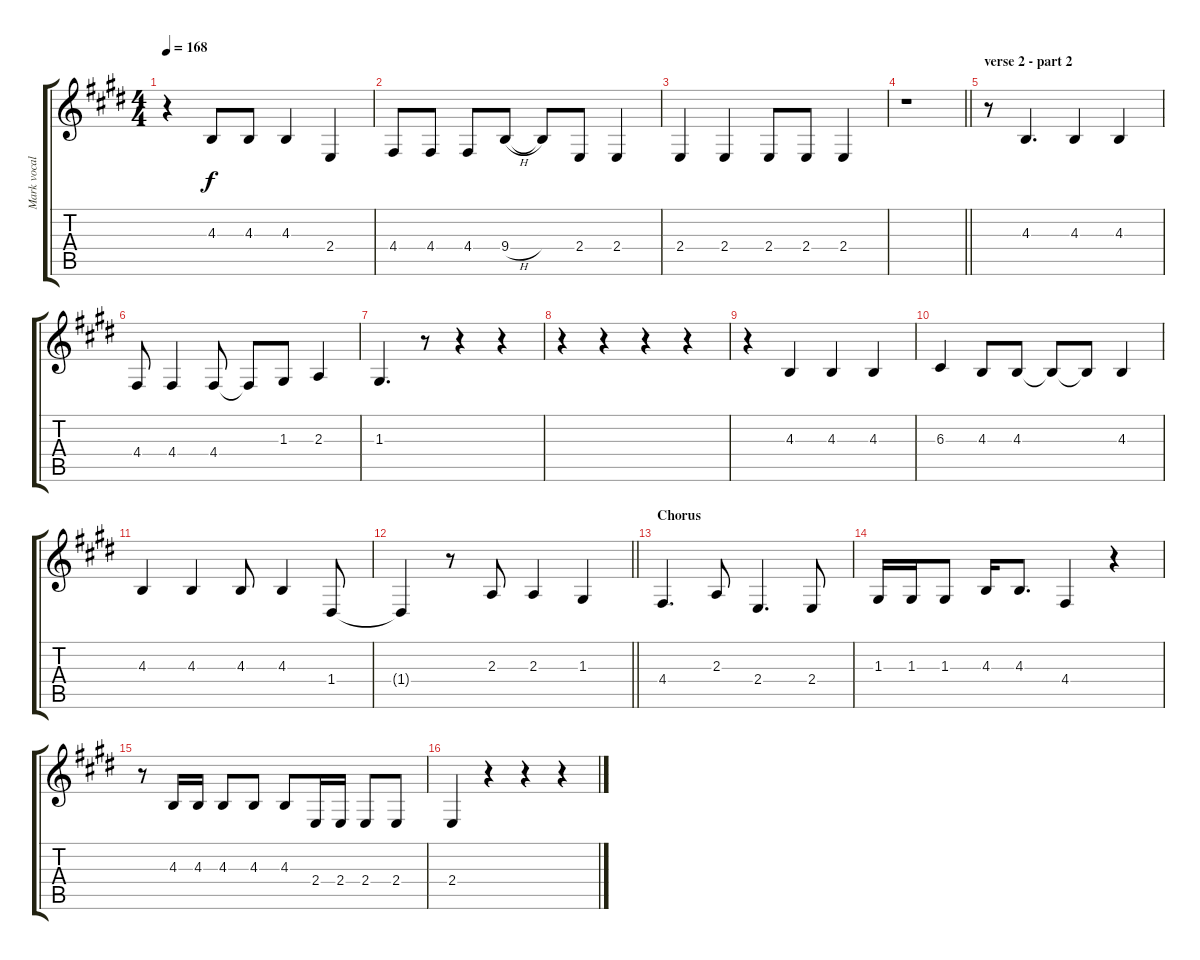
\track ("Mark vocals" "Mark vocal") {instrument altosax}
\staff {score tabs}
\tuning (E4 B3 G3 D3 A2 E2) {hide}
\ts (4 4)
\tempo 168
\clef g2
\ks e
r.4{dy f} 4.3.8 4.3.8 4.3.4 2.4.4 |
4.4.8 4.4.8 4.4.8 9.4{h}.8 9.4{t}.8 2.4.8 2.4.4 |
2.4.4 2.4.4 2.4.8 2.4.8 2.4.4 |
\barLineRight lightlight
r.1 |
\section ("" "verse 2 - part 2")
r.8 4.3.4{d} 4.3.4 4.3.4 |
4.4.8 4.4.4 4.4.8 4.4{t}.8 1.3.8 2.3.4 |
1.3.4{d} r.8 r.4 r.4 |
r.4 r.4 r.4 r.4 |
r.4 4.3.4 4.3.4 4.3.4 |
6.3.4 4.3.8 4.3.8 4.3{t}.8 4.3{t}.8 4.3.4 |
4.3.4 4.3.4 4.3.8 4.3.4 1.4.8 |
\barLineRight lightlight
1.4{t}.4 r.8 2.3.8 2.3.4 1.3.4 |
\section ("" "Chorus")
4.4.4{d} 2.3.8 2.4.4{d} 2.4.8 |
1.3.16 1.3.16 1.3.8 4.3.16 4.3.8{d} 4.4.4 r.4 |
r.8 4.3.16 4.3.16 4.3.8 4.3.8 4.3.8 2.4.16 2.4.16 2.4.8 2.4.8 |
2.4.4 r.4 r.4 r.4
